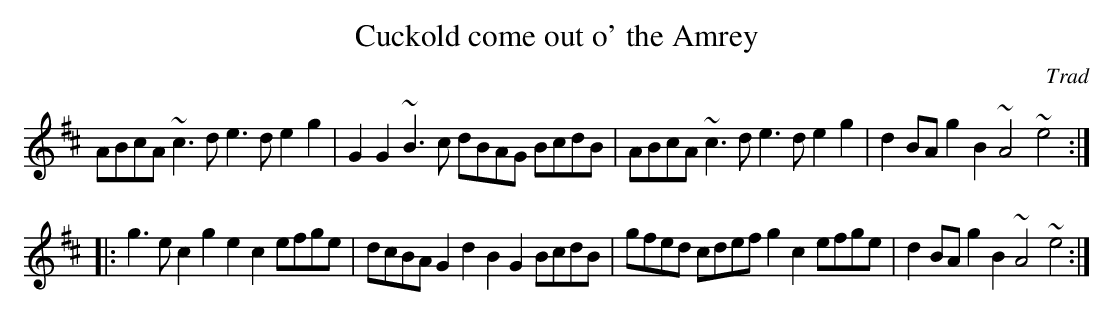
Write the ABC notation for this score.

X:1
T:Cuckold come out o' the Amrey
C:Trad
M:4/4l
K:D
ABcA ~c3d e3de2g2 | G2G2 ~B3c dBAG BcdB|ABcA ~c3d e3de2g2 | d2BA g2B2 ~A4 ~e4::
g3ec2g2 e2c2 efge| dcBA G2d2 B2G2 BcdB| gfed cdef g2c2 efge | d2BA g2B2 ~A4 ~e4 :|
